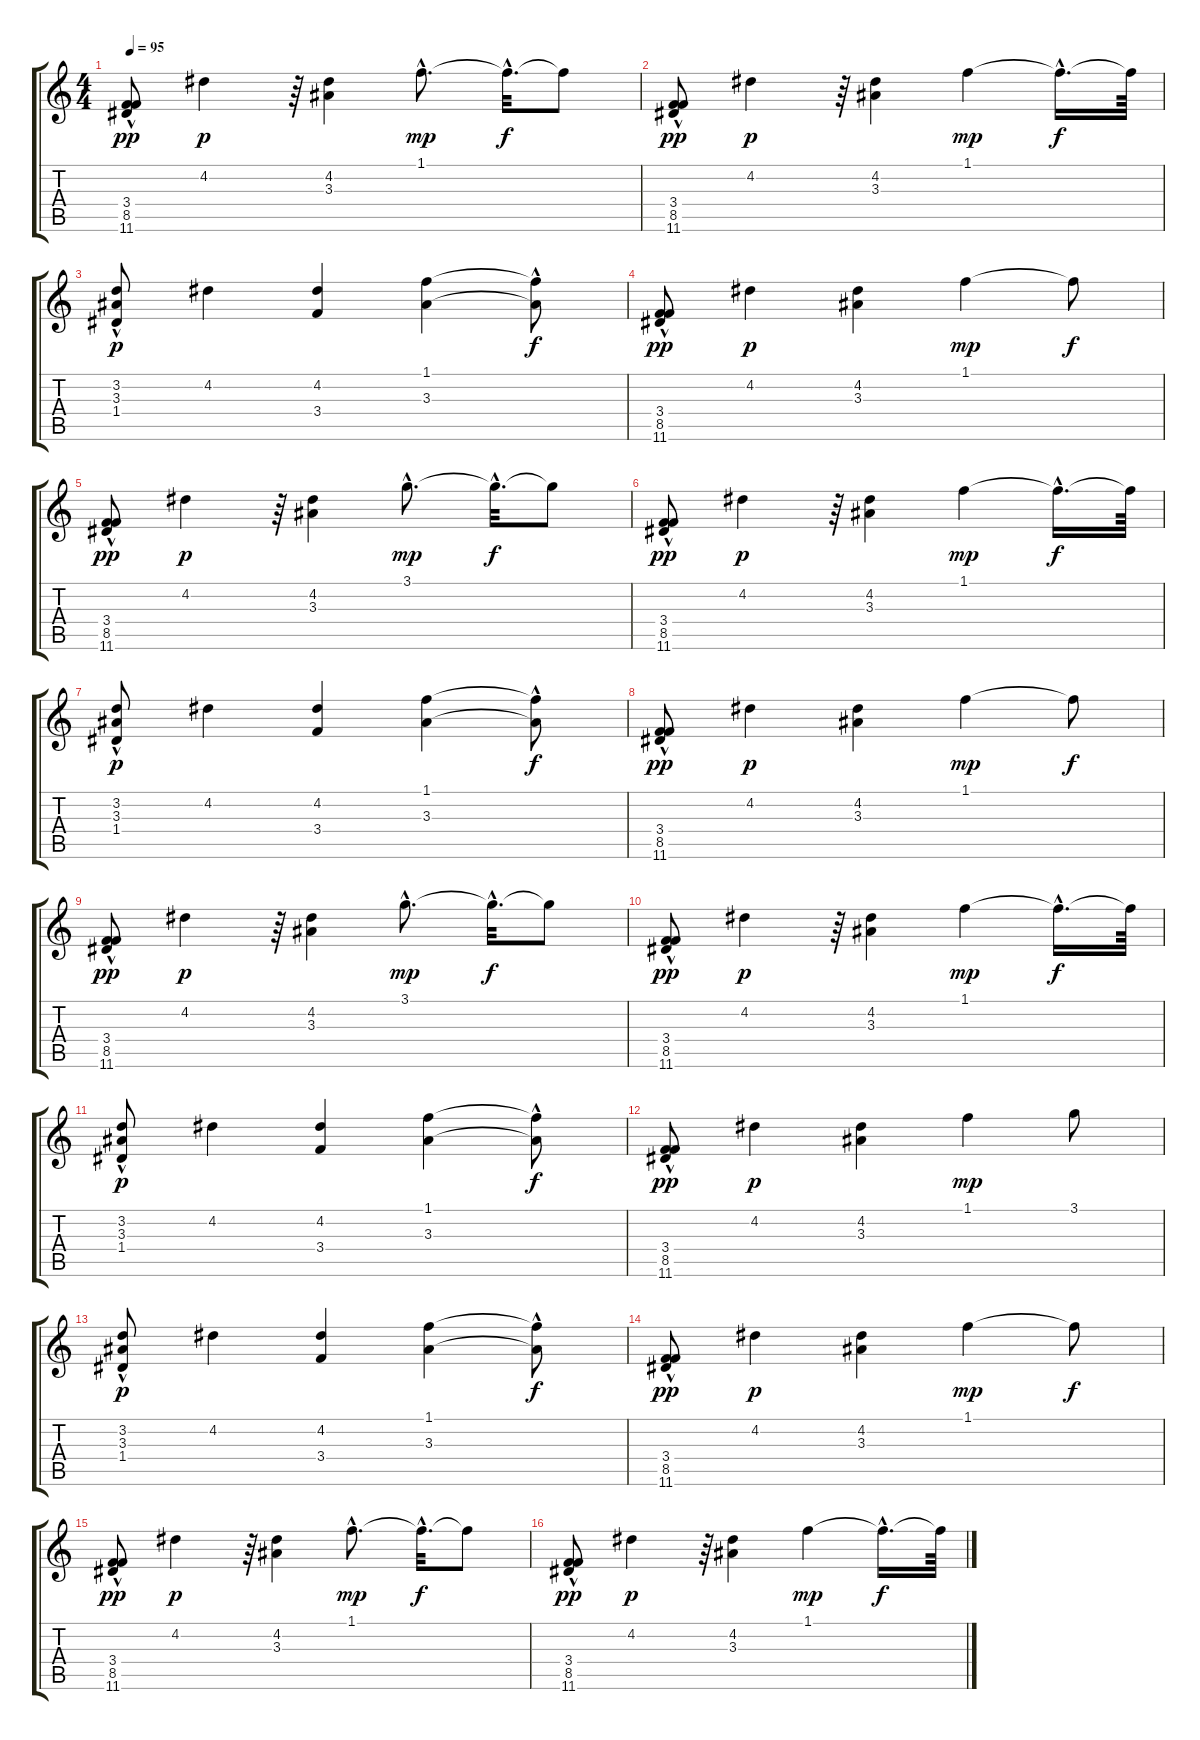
\track "" {instrument electricguitarclean}
\staff {score tabs}
\tuning (E4 B3 G3 D3 A2 E2) {hide}
\ts (4 4)
\tempo 95
\clef g2
\ks c
(3.4{hac} 8.5 11.6).8{dy pp} 4.2.4{dy p} r.64 (4.2 3.3).4 1.1{hac}.8{d dy mp} 1.1{hac t}.32{d dy f} 1.1{t}.8 |
(3.4{hac} 8.5 11.6).8{dy pp} 4.2.4{dy p} r.64 (4.2 3.3).4 1.1.4{dy mp} 1.1{hac t}.16{d dy f} 1.1{t}.64 |
(3.2 3.3 1.4{hac}).8{dy p} 4.2.4 (4.2 3.4).4 (1.1 3.3).4 (1.1{t} 3.3{hac t}).8{dy f} |
(3.4{hac} 8.5 11.6).8{dy pp} 4.2.4{dy p} (4.2 3.3).4 1.1.4{dy mp} 1.1{t}.8{dy f} |
(3.4{hac} 8.5 11.6).8{dy pp} 4.2.4{dy p} r.64 (4.2 3.3).4 3.1{hac}.8{d dy mp} 3.1{hac t}.32{d dy f} 3.1{t}.8 |
(3.4{hac} 8.5 11.6).8{dy pp} 4.2.4{dy p} r.64 (4.2 3.3).4 1.1.4{dy mp} 1.1{hac t}.16{d dy f} 1.1{t}.64 |
(3.2 3.3 1.4{hac}).8{dy p} 4.2.4 (4.2 3.4).4 (1.1 3.3).4 (1.1{t} 3.3{hac t}).8{dy f} |
(3.4{hac} 8.5 11.6).8{dy pp} 4.2.4{dy p} (4.2 3.3).4 1.1.4{dy mp} 1.1{t}.8{dy f} |
(3.4{hac} 8.5 11.6).8{dy pp} 4.2.4{dy p} r.64 (4.2 3.3).4 3.1{hac}.8{d dy mp} 3.1{hac t}.32{d dy f} 3.1{t}.8 |
(3.4{hac} 8.5 11.6).8{dy pp} 4.2.4{dy p} r.64 (4.2 3.3).4 1.1.4{dy mp} 1.1{hac t}.16{d dy f} 1.1{t}.64 |
(3.2 3.3 1.4{hac}).8{dy p} 4.2.4 (4.2 3.4).4 (1.1 3.3).4 (1.1{t} 3.3{hac t}).8{dy f} |
(3.4{hac} 8.5 11.6).8{dy pp} 4.2.4{dy p} (4.2 3.3).4 1.1.4{dy mp} 3.1.8 |
(3.2 3.3 1.4{hac}).8{dy p} 4.2.4 (4.2 3.4).4 (1.1 3.3).4 (1.1{t} 3.3{hac t}).8{dy f} |
(3.4{hac} 8.5 11.6).8{dy pp} 4.2.4{dy p} (4.2 3.3).4 1.1.4{dy mp} 1.1{t}.8{dy f} |
(3.4{hac} 8.5 11.6).8{dy pp} 4.2.4{dy p} r.64 (4.2 3.3).4 1.1{hac}.8{d dy mp} 1.1{hac t}.32{d dy f} 1.1{t}.8 |
(3.4{hac} 8.5 11.6).8{dy pp} 4.2.4{dy p} r.64 (4.2 3.3).4 1.1.4{dy mp} 1.1{hac t}.16{d dy f} 1.1{t}.64
